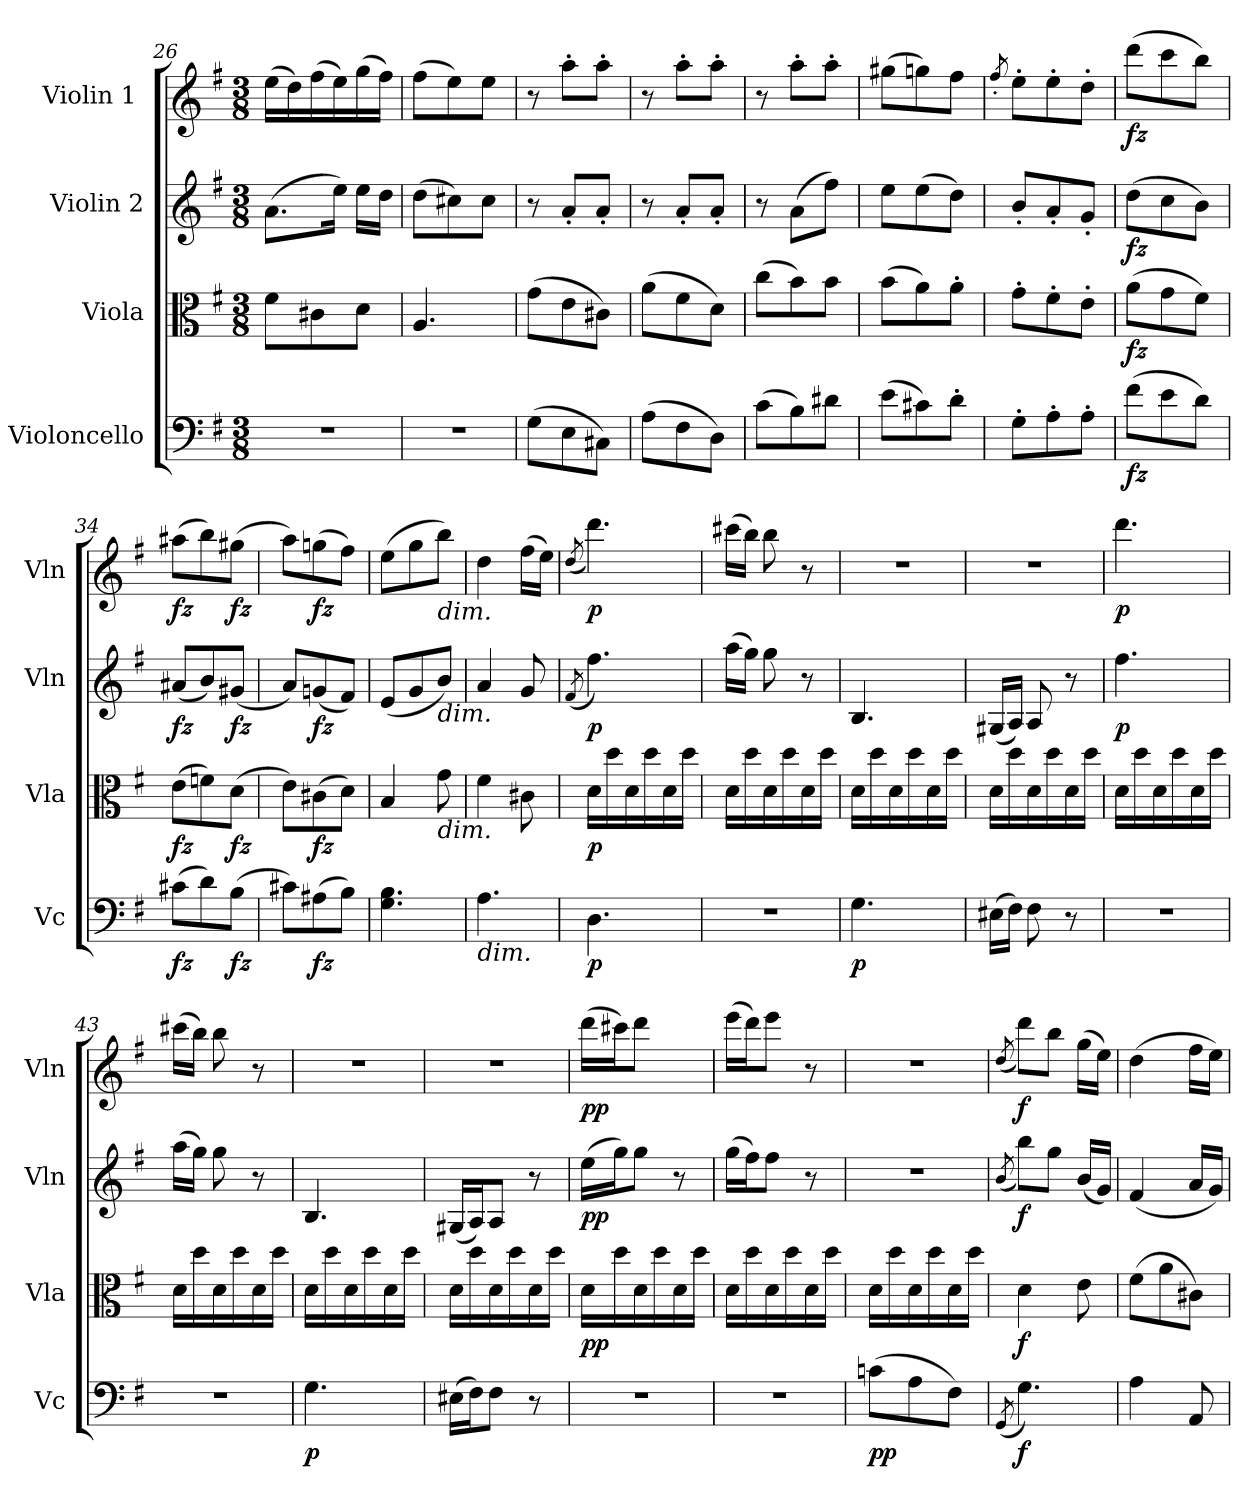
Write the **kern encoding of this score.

**kern	**dynam	**kern	**dynam	**kern	**dynam	**kern	**dynam
*part4	*part4	*part3	*part3	*part2	*part2	*part1	*part1
*staff4	*staff4	*staff3	*staff3	*staff2	*staff2	*staff1	*staff1
*I"Violoncello	*	*I"Viola	*	*I"Violin 2	*	*I"Violin 1 	*
*I'Vc	*	*I'Vla	*	*I'Vln	*	*I'Vln	*
*clefF4	*	*clefC3	*	*clefG2	*	*clefG2	*
*k[f#]	*	*k[f#]	*	*k[f#]	*	*k[f#]	*
*G:	*	*G:	*	*G:	*	*G:	*
*M3/8	*	*M3/8	*	*M3/8	*	*M3/8	*
=26	=26	=26	=26	=26	=26	=26	=26
4.r	.	8f#\L	.	(8.a\L	.	(16ee\LL	.
.	.	.	.	.	.	16dd\)	.
.	.	8c#X\	.	.	.	(16ff#\	.
.	.	.	.	16ee\Jk)	.	16ee\)	.
.	.	8d\J	.	16ee\LL	.	(16gg\	.
.	.	.	.	16dd\JJ	.	16ff#\JJ)	.
=27	=27	=27	=27	=27	=27	=27	=27
4.r	.	4.A/	.	(8dd\L	.	(8ff#\L	.
.	.	.	.	8cc#X\)	.	8ee\)	.
.	.	.	.	8cc#\J	.	8ee\J	.
=28	=28	=28	=28	=28	=28	=28	=28
(8G\L	.	(8g\L	.	8r	.	8r	.
8E\	.	8e\	.	8a'/L	.	8aa'\L	.
8C#X\J)	.	8c#X\J)	.	8a'/J	.	8aa'\J	.
=29	=29	=29	=29	=29	=29	=29	=29
(8A\L	.	(8a\L	.	8r	.	8r	.
8F#\	.	8f#\	.	8a'/L	.	8aa'\L	.
8D\J)	.	8d\J)	.	8a'/J	.	8aa'\J	.
=30	=30	=30	=30	=30	=30	=30	=30
(8c\L	.	(8cc\L	.	8r	.	8r	.
8B\)	.	8b\)	.	(8a\L	.	8aa'\L	.
8d#X\J	.	8b\J	.	8ff#\J)	.	8aa'\J	.
=31	=31	=31	=31	=31	=31	=31	=31
(8e\L	.	(8b\L	.	8ee\L	.	(8gg#X\L	.
8c#X\)	.	8a\)	.	(8ee\	.	8ggn\)	.
8d'\J	.	8a'\J	.	8dd\J)	.	8ff#\J	.
=32	=32	=32	=32	=32	=32	=32	=32
.	.	.	.	.	.	8qff#'/	.
8G'\L	.	8g'\L	.	8b'/L	.	8ee'\L	.
8A'\	.	8f#'\	.	8a'/	.	8ee'\	.
8A'\J	.	8e'\J	.	8g'/J	.	8dd'\J	.
=33	=33	=33	=33	=33	=33	=33	=33
!	!LO:DY:b	!	!LO:DY:b	!	!LO:DY:b	!	!LO:DY:b
(8f#\L	fz	(8a\L	fz	(8dd\L	fz	(8ddd\L	fz
8e\	.	8g\	.	8cc\	.	8ccc\	.
8d\J)	.	8f#\J)	.	8b\J)	.	8bb\J)	.
=34	=34	=34	=34	=34	=34	=34	=34
!	!LO:DY:b	!	!LO:DY:b	!	!LO:DY:b	!	!LO:DY:b
(8c#X\L	fz	(8e\L	fz	(8a#X/L	fz	(8aa#X\L	fz
8d\)	.	8fn\)	.	8b/)	.	8bb\)	.
!	!LO:DY:b	!	!LO:DY:b	!	!LO:DY:b	!	!LO:DY:b
(8B\J	fz	(8d\J	fz	(8g#X/J	fz	(8gg#X\J	fz
=35	=35	=35	=35	=35	=35	=35	=35
8c#X\L)	.	8e\L)	.	8a/L)	.	8aa\L)	.
!	!LO:DY:b	!	!LO:DY:b	!	!LO:DY:b	!	!LO:DY:b
(8A#X\	fz	(8c#X\	fz	(8gn/	fz	(8ggn\	fz
8B\J)	.	8d\J)	.	8f#/J)	.	8ff#\J)	.
=36	=36	=36	=36	=36	=36	=36	=36
4.G\ 4.B\	.	4B/	.	(8e/L	.	(8ee\L	.
.	.	.	.	8g/	.	8gg\	.
!	!	!	!	!	!	!LO:TX:b:i:t=dim.	!
!	!	!	!	!LO:TX:b:i:t=dim.	!	!	!
!	!	!LO:TX:b:i:t=dim.	!	!	!	!	!
.	.	8g\	.	8b/J)	.	8bb\J)	.
=37	=37	=37	=37	=37	=37	=37	=37
!LO:TX:b:i:t=dim.	!	!	!	!	!	!	!
4.A\	.	4f#\	.	4a/	.	4dd\	.
.	.	8c#X\	.	8g/	.	(16ff#\LL	.
.	.	.	.	.	.	16ee\JJ)	.
=38	=38	=38	=38	=38	=38	=38	=38
.	.	.	.	(8qf#/	.	(8qdd/	.
!	!LO:DY:b	!	!LO:DY:b	!	!LO:DY:b	!	!LO:DY:b
4.D\	p	16d\LL	p	4.ff#\)	p	4.ddd\)	p
.	.	16dd\	.	.	.	.	.
.	.	16d\	.	.	.	.	.
.	.	16dd\	.	.	.	.	.
.	.	16d\	.	.	.	.	.
.	.	16dd\JJ	.	.	.	.	.
=39	=39	=39	=39	=39	=39	=39	=39
4.r	.	16d\LL	.	(16aa\LL	.	(16ccc#X\LL	.
.	.	16dd\	.	16gg\JJ)	.	16bb\JJ)	.
.	.	16d\	.	8gg\	.	8bb\	.
.	.	16dd\	.	.	.	.	.
.	.	16d\	.	8r	.	8r	.
.	.	16dd\JJ	.	.	.	.	.
=40	=40	=40	=40	=40	=40	=40	=40
!	!LO:DY:b	!	!	!	!	!	!
4.G\	p	16d\LL	.	4.B/	.	4.r	.
.	.	16dd\	.	.	.	.	.
.	.	16d\	.	.	.	.	.
.	.	16dd\	.	.	.	.	.
.	.	16d\	.	.	.	.	.
.	.	16dd\JJ	.	.	.	.	.
=41	=41	=41	=41	=41	=41	=41	=41
(16E#X\LL	.	16d\LL	.	(16G#X/LL	.	4.r	.
16F#\JJ)	.	16dd\	.	16A/JJ)	.	.	.
8F#\	.	16d\	.	8A/	.	.	.
.	.	16dd\	.	.	.	.	.
8r	.	16d\	.	8r	.	.	.
.	.	16dd\JJ	.	.	.	.	.
=42	=42	=42	=42	=42	=42	=42	=42
!	!	!	!	!	!LO:DY:b	!	!LO:DY:b
4.r	.	16d\LL	.	4.ff#\	p	4.ddd\	p
.	.	16dd\	.	.	.	.	.
.	.	16d\	.	.	.	.	.
.	.	16dd\	.	.	.	.	.
.	.	16d\	.	.	.	.	.
.	.	16dd\JJ	.	.	.	.	.
=43	=43	=43	=43	=43	=43	=43	=43
4.r	.	16d\LL	.	(16aa\LL	.	(16ccc#X\LL	.
.	.	16dd\	.	16gg\JJ)	.	16bb\JJ)	.
.	.	16d\	.	8gg\	.	8bb\	.
.	.	16dd\	.	.	.	.	.
.	.	16d\	.	8r	.	8r	.
.	.	16dd\JJ	.	.	.	.	.
=44	=44	=44	=44	=44	=44	=44	=44
!	!LO:DY:b	!	!	!	!	!	!
4.G\	p	16d\LL	.	4.B/	.	4.r	.
.	.	16dd\	.	.	.	.	.
.	.	16d\	.	.	.	.	.
.	.	16dd\	.	.	.	.	.
.	.	16d\	.	.	.	.	.
.	.	16dd\JJ	.	.	.	.	.
=45	=45	=45	=45	=45	=45	=45	=45
(16E#X\LL	.	16d\LL	.	(16G#X/LL	.	4.r	.
16F#\J)	.	16dd\	.	16A/J)	.	.	.
8F#\J	.	16d\	.	8A/J	.	.	.
.	.	16dd\	.	.	.	.	.
8r	.	16d\	.	8r	.	.	.
.	.	16dd\JJ	.	.	.	.	.
=46	=46	=46	=46	=46	=46	=46	=46
!	!	!	!LO:DY:b	!	!LO:DY:b	!	!LO:DY:b
4.r	.	16d\LL	pp	(16ee\LL	pp	(16ddd\LL	pp
.	.	16dd\	.	16gg\J)	.	16ccc#X\J)	.
.	.	16d\	.	8gg\J	.	8ddd\J	.
.	.	16dd\	.	.	.	.	.
.	.	16d\	.	8r	.	8ryy	.
.	.	16dd\JJ	.	.	.	.	.
=47	=47	=47	=47	=47	=47	=47	=47
4.r	.	16d\LL	.	(16gg\LL	.	(16eee\LL	.
.	.	16dd\	.	16ff#\J)	.	16ddd\J)	.
.	.	16d\	.	8ff#\J	.	8eee\J	.
.	.	16dd\	.	.	.	.	.
.	.	16d\	.	8r	.	8r	.
.	.	16dd\JJ	.	.	.	.	.
=48	=48	=48	=48	=48	=48	=48	=48
!	!LO:DY:b	!	!	!	!	!	!
(8cn\L	pp	16d\LL	.	4.r	.	4.r	.
.	.	16dd\	.	.	.	.	.
8A\	.	16d\	.	.	.	.	.
.	.	16dd\	.	.	.	.	.
8F#\J)	.	16d\	.	.	.	.	.
.	.	16dd\JJ	.	.	.	.	.
=49	=49	=49	=49	=49	=49	=49	=49
(8qGG/	.	.	.	(8qb/	.	(8qdd/	.
!	!LO:DY:b	!	!LO:DY:b	!	!LO:DY:b	!	!LO:DY:b
4.G\)	f	4d\	f	8bb\L)	f	8ddd\L)	f
.	.	.	.	8gg\J	.	8bb\J	.
.	.	8e\	.	(16b/LL	.	(16gg\LL	.
.	.	.	.	16g/JJ)	.	16ee\JJ)	.
=50	=50	=50	=50	=50	=50	=50	=50
4A\	.	(8f#\L	.	(4f#/	.	(4dd\	.
.	.	8a\	.	.	.	.	.
8AA/	.	8c#X\J)	.	16a/LL	.	16ff#\LL	.
.	.	.	.	16g/JJ)	.	16ee\JJ)	.
=	=	=	=	=	=	=	=
*-	*-	*-	*-	*-	*-	*-	*-
